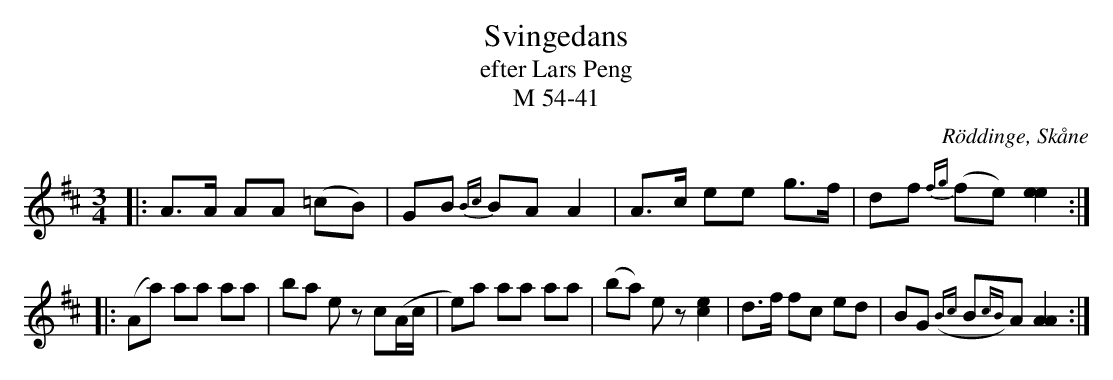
X:1
T:Svingedans
T:efter Lars Peng
T:M 54-41
O:Röddinge, Skåne
M:3/4
L:1/8
Q:108
K:D
|: A>A AA (=cB) | GB {Bc}BA A2 | A>c ee g>f | df {fg}(fe) [e2e2] :|
|: (Aa) aa aa | ba ez c(A/c/ | e)a aa aa | (ba) ez [c2e2] | d>f fc ed | BG ({Bc}B{cB})A [A2A2] :|
